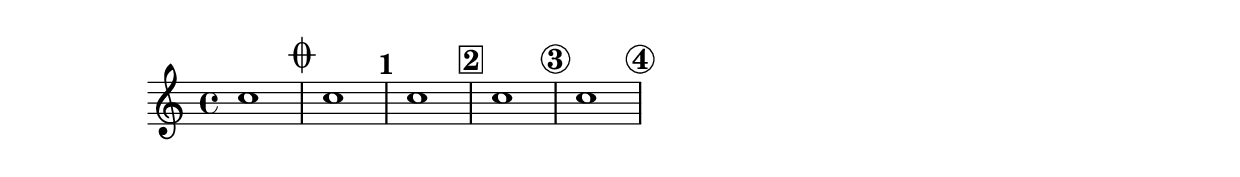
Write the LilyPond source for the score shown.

\version "2.23.6"

\header {
  texidoc= "Marks can be printed as numbers.  By setting
@code{rehearsalMarkFormatter} we may choose a different style of mark
printing.  Also, marks can be specified manually, with a markup
argument."
}

\paper { ragged-right = ##t }

\relative c''{
  \set Score.rehearsalMarkFormatter = #format-mark-numbers
  c1 | \mark \markup { \musicglyph "scripts.coda" }
  c1 | \mark \default
  c1 | \mark \default
  \set Score.rehearsalMarkFormatter
  = #(lambda (mark  context)
      (make-box-markup (format-mark-numbers mark context)))
  c1 | \mark \default
  \set Score.rehearsalMarkFormatter
  = #(lambda (mark  context)
      (make-circle-markup (format-mark-numbers mark context)))
  c1 | \mark \default
}
